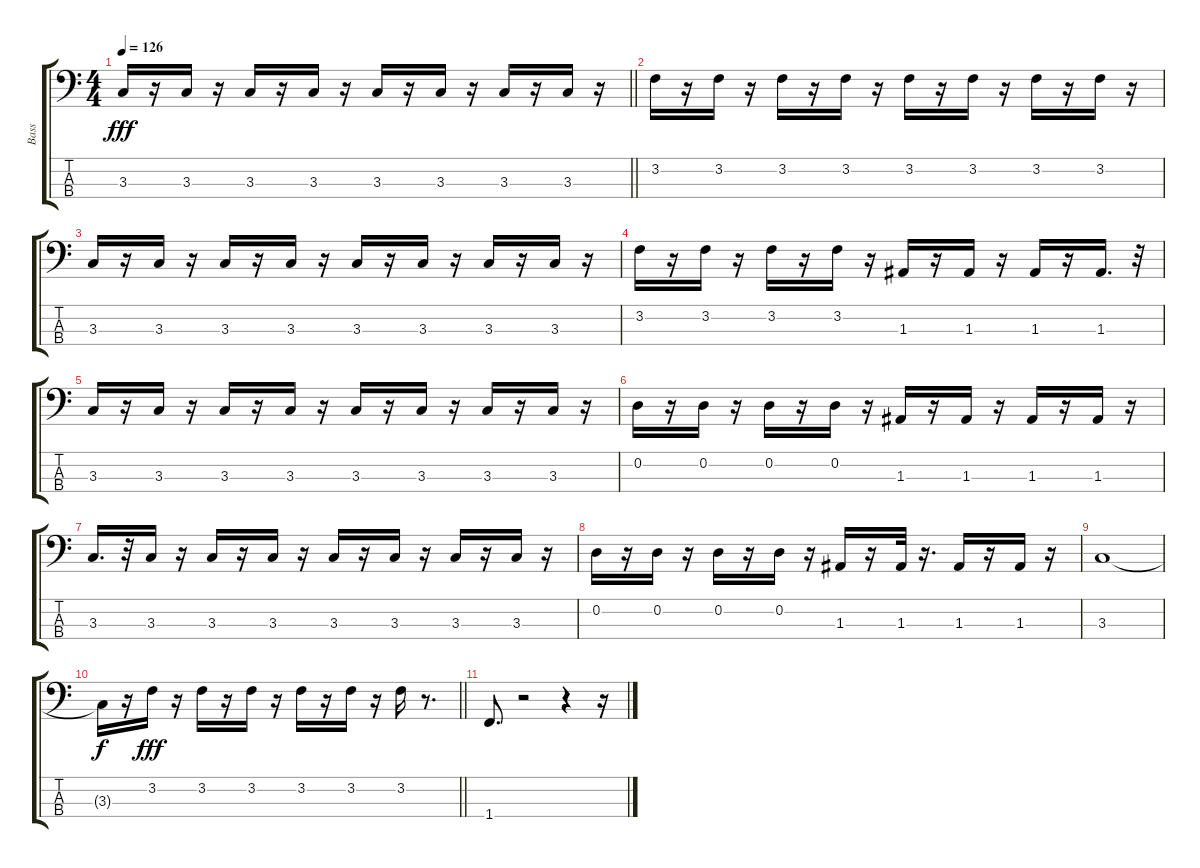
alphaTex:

\track ("Bass       " "Bass      ") {instrument electricbassfinger}
\staff {score tabs}
\tuning (G2 D2 A1 E1) {hide}
\ts (4 4)
\tempo 126
\clef f4
\barLineRight lightlight
\ks c
3.3.16{dy fff} r.16 3.3.16 r.16 3.3.16 r.16 3.3.16 r.16 3.3.16 r.16 3.3.16 r.16 3.3.16 r.16 3.3.16 r.16 |
3.2.16 r.16 3.2.16 r.16 3.2.16 r.16 3.2.16 r.16 3.2.16 r.16 3.2.16 r.16 3.2.16 r.16 3.2.16 r.16 |
3.3.16 r.16 3.3.16 r.16 3.3.16 r.16 3.3.16 r.16 3.3.16 r.16 3.3.16 r.16 3.3.16 r.16 3.3.16 r.16 |
3.2.16 r.16 3.2.16 r.16 3.2.16 r.16 3.2.16 r.16 1.3.16 r.16 1.3.16 r.16 1.3.16 r.16 1.3.16{d} r.32 |
3.3.16 r.16 3.3.16 r.16 3.3.16 r.16 3.3.16 r.16 3.3.16 r.16 3.3.16 r.16 3.3.16 r.16 3.3.16 r.16 |
0.2.16 r.16 0.2.16 r.16 0.2.16 r.16 0.2.16 r.16 1.3.16 r.16 1.3.16 r.16 1.3.16 r.16 1.3.16 r.16 |
3.3.16{d} r.32 3.3.16 r.16 3.3.16 r.16 3.3.16 r.16 3.3.16 r.16 3.3.16 r.16 3.3.16 r.16 3.3.16 r.16 |
0.2.16 r.16 0.2.16 r.16 0.2.16 r.16 0.2.16 r.16 1.3.16 r.16 1.3.32 r.16{d} 1.3.16 r.16 1.3.16 r.16 |
3.3.1 |
\barLineRight lightlight
3.3{t}.16{dy f} r.16 3.2.16{dy fff} r.16 3.2.16 r.16 3.2.16 r.16 3.2.16 r.16 3.2.16 r.16 3.2.16 r.8{d} |
1.4.8{d} r.2 r.4 r.16
